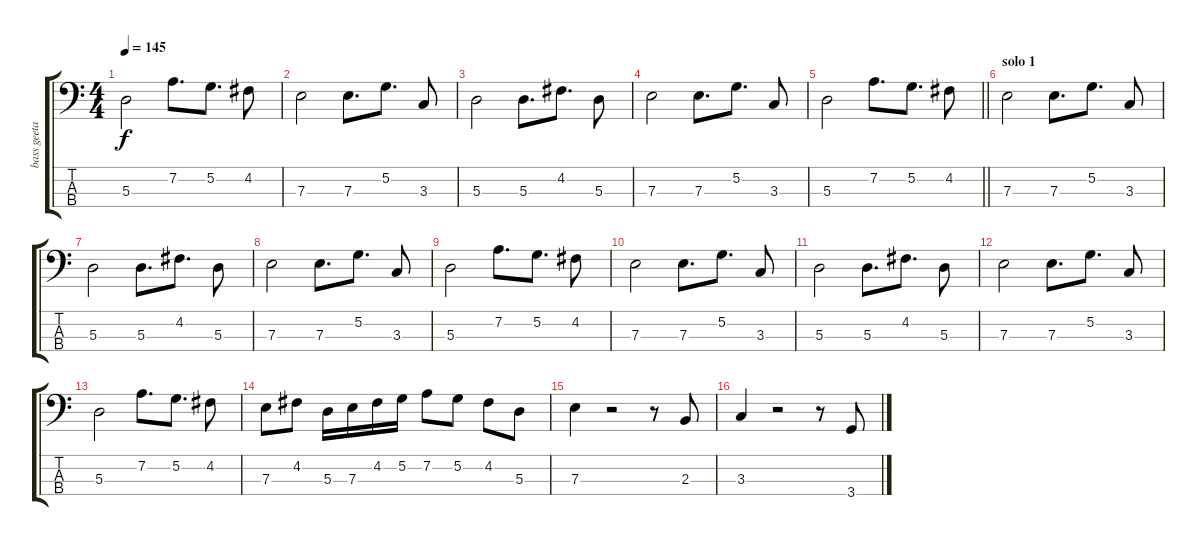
\track ("bass geetar" "bass geeta") {instrument electricbasspick}
\staff {score tabs}
\tuning (G2 D2 A1 E1) {hide}
\ts (4 4)
\tempo 145
\clef f4
\ks c
5.3.2{dy f} 7.2.8{d} 5.2.8{d} 4.2.8 |
7.3.2 7.3.8{d} 5.2.8{d} 3.3.8 |
5.3.2 5.3.8{d} 4.2.8{d} 5.3.8 |
7.3.2 7.3.8{d} 5.2.8{d} 3.3.8 |
\barLineRight lightlight
5.3.2 7.2.8{d} 5.2.8{d} 4.2.8 |
\section ("" "solo 1")
7.3.2 7.3.8{d} 5.2.8{d} 3.3.8 |
5.3.2 5.3.8{d} 4.2.8{d} 5.3.8 |
7.3.2 7.3.8{d} 5.2.8{d} 3.3.8 |
5.3.2 7.2.8{d} 5.2.8{d} 4.2.8 |
7.3.2 7.3.8{d} 5.2.8{d} 3.3.8 |
5.3.2 5.3.8{d} 4.2.8{d} 5.3.8 |
7.3.2 7.3.8{d} 5.2.8{d} 3.3.8 |
5.3.2 7.2.8{d} 5.2.8{d} 4.2.8 |
7.3.8 4.2.8 5.3.16 7.3.16 4.2.16 5.2.16 7.2.8 5.2.8 4.2.8 5.3.8 |
7.3.4 r.2 r.8 2.3.8 |
3.3.4 r.2 r.8 3.4.8
